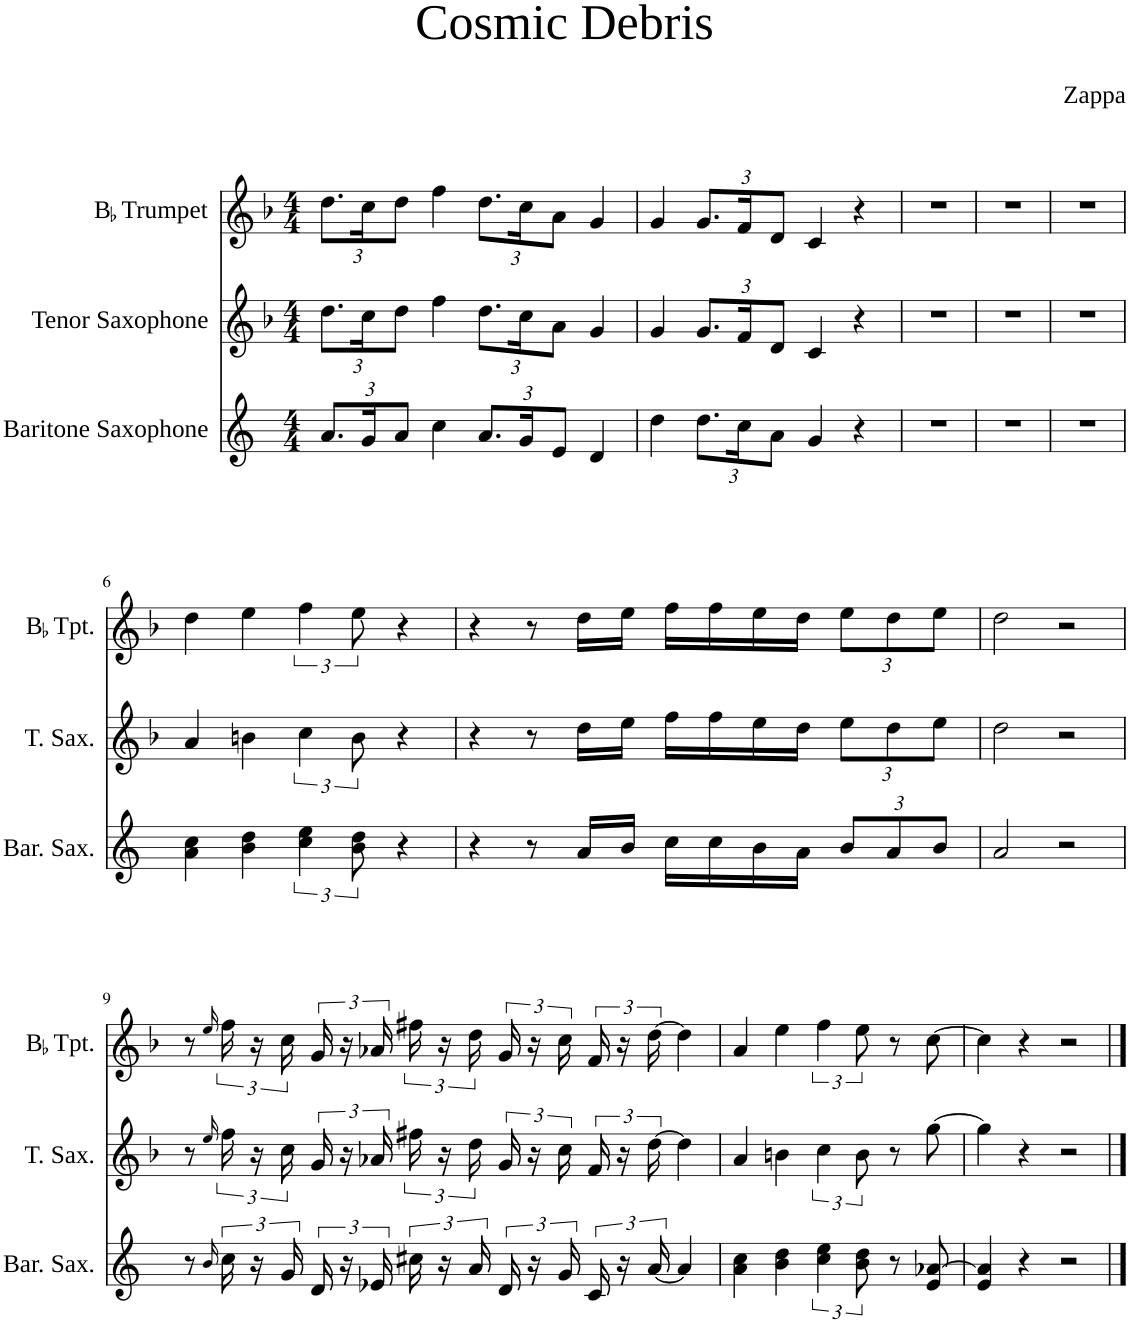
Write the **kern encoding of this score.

**kern	**kern	**kern
*part3	*part2	*part1
*staff3	*staff2	*staff1
*I"Baritone Saxophone	*I"Tenor Saxophone	*I"BaccidentalFlat Trumpet
*I'Bar. Sax.	*I'T. Sax.	*I'BaccidentalFlat Tpt.
*clefG2	*clefG2	*clefG2
*Trd12c21	*Trd8c14	*Trd1c2
*k[]	*k[b-]	*k[b-]
*M4/4	*M4/4	*M4/4
*Xbrackettup	*Xbrackettup	*Xbrackettup
=1	=1	=1
12.a/L	12.dd\L	12.dd\L
24g/K	24cc\K	24cc\K
12a/J	12dd\J	12dd\J
4cc\	4ff\	4ff\
12.a/L	12.dd\L	12.dd\L
24g/K	24cc\K	24cc\K
12e/J	12a\J	12a\J
4d/	4g/	4g/
=2	=2	=2
4dd\	4g/	4g/
12.dd\L	12.g/L	12.g/L
24cc\K	24f/K	24f/K
12a\J	12d/J	12d/J
4g/	4c/	4c/
4r	4r	4r
=3	=3	=3
1r	1r	1r
=4	=4	=4
1r	1r	1r
=5	=5	=5
1r	1r	1r
!!LO:LB:g=z
=6	=6	=6
4a\ 4cc\	4a/	4dd\
4b\ 4dd\	4bn\	4ee\
*brackettup	*brackettup	*brackettup
6cc\ 6ee\	6cc\	6ff\
12b\ 12dd\	12b\	12ee\
4r	4r	4r
=7	=7	=7
4r	4r	4r
8r	8r	8r
16a/LL	16dd\LL	16dd\LL
16b/JJ	16ee\JJ	16ee\JJ
16cc\LL	16ff\LL	16ff\LL
16cc\	16ff\	16ff\
16b\	16ee\	16ee\
16a\JJ	16dd\JJ	16dd\JJ
*Xbrackettup	*Xbrackettup	*Xbrackettup
12b/L	12ee\L	12ee\L
12a/	12dd\	12dd\
12b/J	12ee\J	12ee\J
=8	=8	=8
2a/	2dd\	2dd\
2r	2r	2r
!!LO:LB:g=z
=9	=9	=9
8r	8r	8r
16qb/	16qee/	16qee/
*brackettup	*brackettup	*brackettup
24cc\	24ff\	24ff\
24r	24r	24r
24g/	24cc\	24cc\
24d/	24g/	24g/
24r	24r	24r
24e-X/	24a-X/	24a-X/
24cc#X\	24ff#X\	24ff#X\
24r	24r	24r
24a/	24dd\	24dd\
24d/	24g/	24g/
24r	24r	24r
24g/	24cc\	24cc\
24c/	24f/	24f/
24r	24r	24r
[24a/	[24dd\	[24dd\
4a/]	4dd\]	4dd\]
=10	=10	=10
4a\ 4cc\	4a/	4a/
4b\ 4dd\	4bn\	4ee\
6cc\ 6ee\	6cc\	6ff\
12b\ 12dd\	12b\	12ee\
8r	8r	8r
8e/ [8a-X/	[8gg\	[8cc\
=11	=11	=11
4e/ 4a-/]	4gg\]	4cc\]
4r	4r	4r
2r	2r	2r
==	==	==
*-	*-	*-
